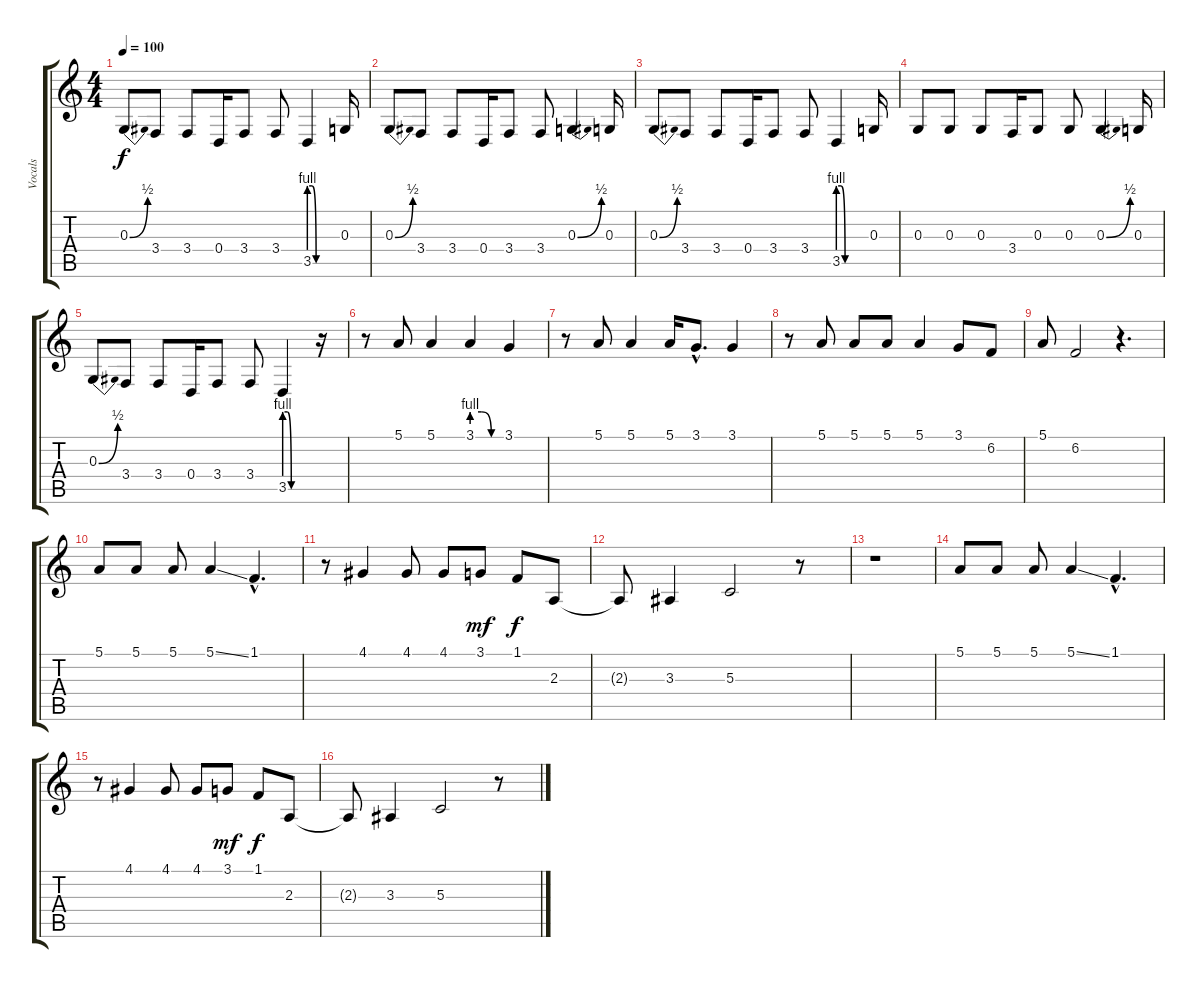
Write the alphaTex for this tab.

\track ("Vocals" "Vocals") {instrument altosax}
\staff {score tabs}
\tuning (E4 B3 G3 D3 A2 E2) {hide}
\ts (4 4)
\tempo 100
\clef g2
\ks c
0.3{be (bend 0 0 60 2)}.8{dy f} 3.4.8 3.4.8 0.4.16 3.4.8 3.4.8 3.5{be (custom 0 4 6 4 15 0 40 0 60 0)}.4 0.3.16 |
0.3{be (bend 0 0 60 2)}.8 3.4.8 3.4.8 0.4.16 3.4.8 3.4.8 0.3{be (bend 0 0 60 2)}.4 0.3.16 |
0.3{be (bend 0 0 60 2)}.8 3.4.8 3.4.8 0.4.16 3.4.8 3.4.8 3.5{be (custom 0 4 6 4 15 0 40 0 60 0)}.4 0.3.16 |
0.3.8 0.3.8 0.3.8 3.4.16 0.3.8 0.3.8 0.3{be (bend 0 0 60 2)}.4 0.3.16 |
0.3{be (bend 0 0 60 2)}.8 3.4.8 3.4.8 0.4.16 3.4.8 3.4.8 3.5{be (custom 0 4 6 4 15 0 40 0 60 0)}.4 r.16 |
r.8 5.1.8 5.1.4 3.1{be (custom 0 4 20 4 40 0 60 0)}.4 3.1.4 |
r.8 5.1.8 5.1.4 5.1.16 3.1{hac}.8{d} 3.1.4 |
r.8 5.1.8 5.1.8 5.1.8 5.1.4 3.1.8 6.2.8 |
5.1.8 6.2.2 r.4{d} |
5.1.8 5.1.8 5.1.8 5.1{ss}.4 1.1{hac}.4{d} |
r.8 4.1.4 4.1.8 4.1.8 3.1.8{dy mf} 1.1.8{dy f} 2.3.8 |
2.3{t}.8 3.3.4 5.3.2 r.8 |
r.1 |
5.1.8 5.1.8 5.1.8 5.1{ss}.4 1.1{hac}.4{d} |
r.8 4.1.4 4.1.8 4.1.8 3.1.8{dy mf} 1.1.8{dy f} 2.3.8 |
2.3{t}.8 3.3.4 5.3.2 r.8
